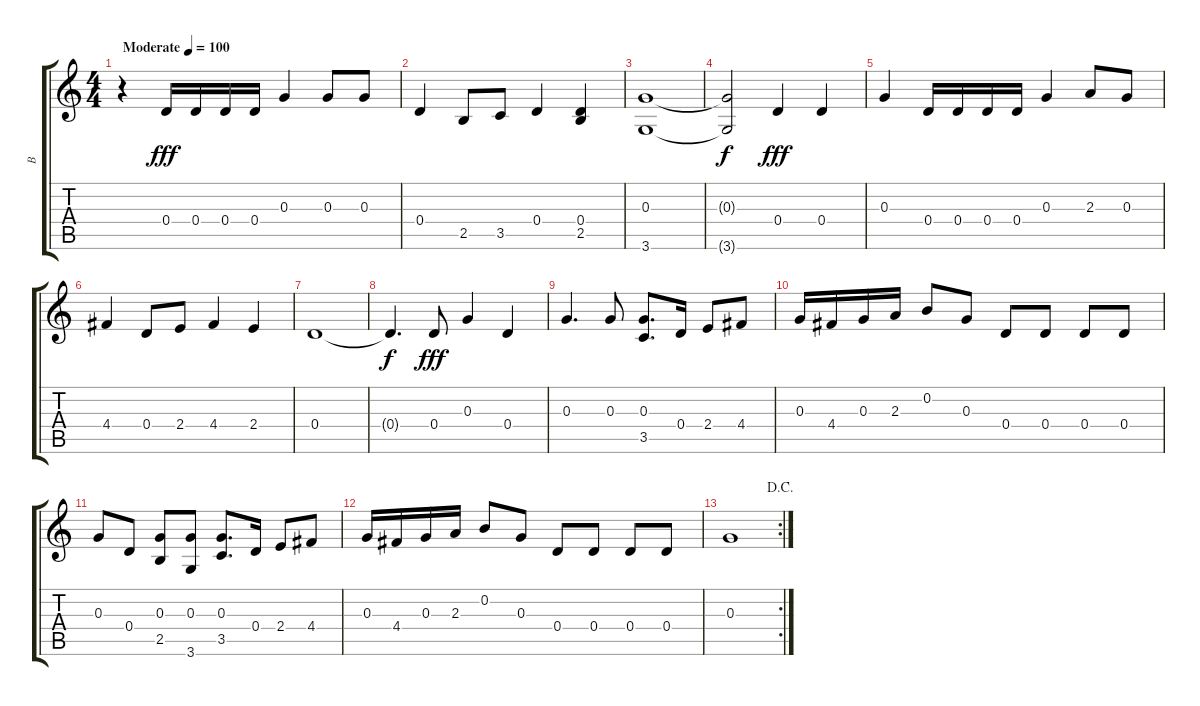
\track ("B" "B") {instrument acousticguitarsteel}
\staff {score tabs}
\tuning (E4 B3 G3 D3 A2 E2) {hide}
\ts (4 4)
\tempo (100 "Moderate")
\clef g2
\ks c
r.4{dy fff instrument acousticguitarsteel} 0.4.16 0.4.16 0.4.16 0.4.16 0.3.4 0.3.8 0.3.8 |
0.4.4 2.5.8 3.5.8 0.4.4 (0.4 2.5).4 |
(0.3 3.6).1 |
(0.3{t} 3.6{t}).2{dy f} 0.4.4{dy fff} 0.4.4 |
0.3.4 0.4.16 0.4.16 0.4.16 0.4.16 0.3.4 2.3.8 0.3.8 |
4.4.4 0.4.8 2.4.8 4.4.4 2.4.4 |
0.4.1 |
0.4{t}.4{d dy f} 0.4.8{dy fff} 0.3.4 0.4.4 |
0.3.4{d} 0.3.8 (0.3 3.5).8{d} 0.4.16 2.4.8 4.4.8 |
0.3.16 4.4.16 0.3.16 2.3.16 0.2.8 0.3.8 0.4.8 0.4.8 0.4.8 0.4.8 |
0.3.8 0.4.8 (0.3 2.5).8 (0.3 3.6).8 (0.3 3.5).8{d} 0.4.16 2.4.8 4.4.8 |
0.3.16 4.4.16 0.3.16 2.3.16 0.2.8 0.3.8 0.4.8 0.4.8 0.4.8 0.4.8 |
\rc 2
\jump dacapo
0.3.1
